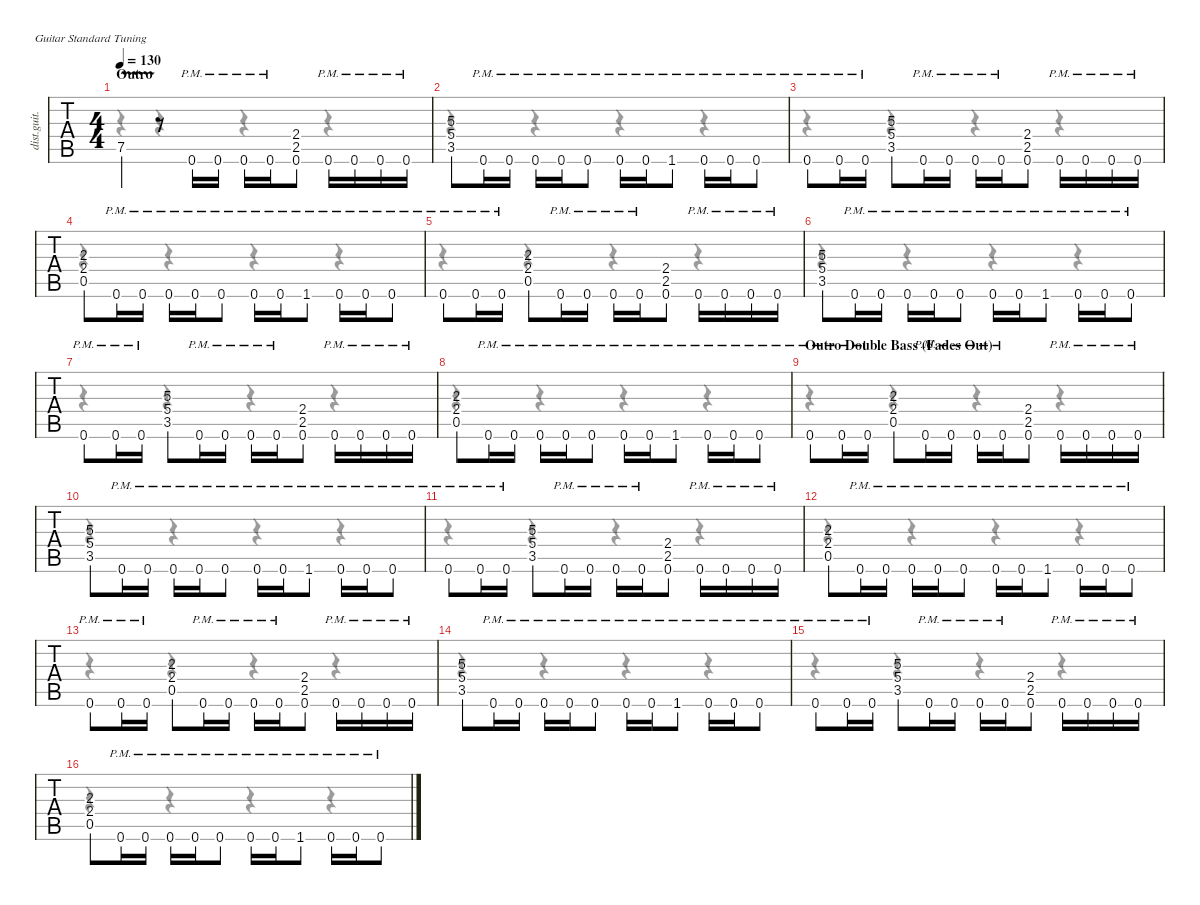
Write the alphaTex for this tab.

\defaultSystemsLayout 4
\hideDynamics
\bracketExtendMode nobrackets
\track ("Kirk Hammett - Lead Guitar" "dist.guit.") {instrument distortionguitar}
\staff {tabs}
\tuning (E4 B3 G3 D3 A2 E2)
\voice
\ts (4 4)
\section ("" "Outro")
\tempo 130
\clef g2
\ks c
7.5{v t}.4{dy f beam Up} r.8{beam Up} 0.6{pm}.16{beam Up} 0.6{pm}.16{beam Up} 0.6{pm}.16{beam Up} 0.6{pm}.16{beam Up} (2.4 2.5 0.6).8{beam Up} 0.6{pm}.16{beam Up} 0.6{pm}.16{beam Up} 0.6{pm}.16{beam Up} 0.6{pm}.16{beam Up} |
(5.3 5.4 3.5).8{beam Up} 0.6{pm}.16{beam Up} 0.6{pm}.16{beam Up} 0.6{pm}.16{beam Up} 0.6{pm}.16{beam Up} 0.6{pm}.8{beam Up} 0.6{pm}.16{beam Up} 0.6{pm}.16{beam Up} 1.6{pm}.8{beam Up} 0.6{pm}.16{beam Up} 0.6{pm}.16{beam Up} 0.6{pm}.8{beam Up} |
0.6{pm}.8{beam Up} 0.6{pm}.16{beam Up} 0.6{pm}.16{beam Up} (5.3 5.4 3.5).8{beam Up} 0.6{pm}.16{beam Up} 0.6{pm}.16{beam Up} 0.6{pm}.16{beam Up} 0.6{pm}.16{beam Up} (2.4 2.5 0.6).8{beam Up} 0.6{pm}.16{beam Up} 0.6{pm}.16{beam Up} 0.6{pm}.16{beam Up} 0.6{pm}.16{beam Up} |
(2.3 2.4 0.5).8{beam Up} 0.6{pm}.16{beam Up} 0.6{pm}.16{beam Up} 0.6{pm}.16{beam Up} 0.6{pm}.16{beam Up} 0.6{pm}.8{beam Up} 0.6{pm}.16{beam Up} 0.6{pm}.16{beam Up} 1.6{pm}.8{beam Up} 0.6{pm}.16{beam Up} 0.6{pm}.16{beam Up} 0.6{pm}.8{beam Up} |
0.6{pm}.8{beam Up} 0.6{pm}.16{beam Up} 0.6{pm}.16{beam Up} (2.3 2.4 0.5).8{beam Up} 0.6{pm}.16{beam Up} 0.6{pm}.16{beam Up} 0.6{pm}.16{beam Up} 0.6{pm}.16{beam Up} (2.4 2.5 0.6).8{beam Up} 0.6{pm}.16{beam Up} 0.6{pm}.16{beam Up} 0.6{pm}.16{beam Up} 0.6{pm}.16{beam Up} |
(5.3 5.4 3.5).8{beam Up} 0.6{pm}.16{beam Up} 0.6{pm}.16{beam Up} 0.6{pm}.16{beam Up} 0.6{pm}.16{beam Up} 0.6{pm}.8{beam Up} 0.6{pm}.16{beam Up} 0.6{pm}.16{beam Up} 1.6{pm}.8{beam Up} 0.6{pm}.16{beam Up} 0.6{pm}.16{beam Up} 0.6{pm}.8{beam Up} |
0.6{pm}.8{beam Up} 0.6{pm}.16{beam Up} 0.6{pm}.16{beam Up} (5.3 5.4 3.5).8{beam Up} 0.6{pm}.16{beam Up} 0.6{pm}.16{beam Up} 0.6{pm}.16{beam Up} 0.6{pm}.16{beam Up} (2.4 2.5 0.6).8{beam Up} 0.6{pm}.16{beam Up} 0.6{pm}.16{beam Up} 0.6{pm}.16{beam Up} 0.6{pm}.16{beam Up} |
(2.3 2.4 0.5).8{beam Up} 0.6{pm}.16{beam Up} 0.6{pm}.16{beam Up} 0.6{pm}.16{beam Up} 0.6{pm}.16{beam Up} 0.6{pm}.8{beam Up} 0.6{pm}.16{beam Up} 0.6{pm}.16{beam Up} 1.6{pm}.8{beam Up} 0.6{pm}.16{beam Up} 0.6{pm}.16{beam Up} 0.6{pm}.8{beam Up} |
\section ("" "Outro Double Bass (Fades Out)")
0.6{pm}.8{beam Up} 0.6{pm}.16{beam Up} 0.6{pm}.16{beam Up} (2.3 2.4 0.5).8{beam Up} 0.6{pm}.16{beam Up} 0.6{pm}.16{beam Up} 0.6{pm}.16{beam Up} 0.6{pm}.16{beam Up} (2.4 2.5 0.6).8{beam Up} 0.6{pm}.16{beam Up} 0.6{pm}.16{beam Up} 0.6{pm}.16{beam Up} 0.6{pm}.16{beam Up} |
(5.3 5.4 3.5).8{beam Up} 0.6{pm}.16{beam Up} 0.6{pm}.16{beam Up} 0.6{pm}.16{beam Up} 0.6{pm}.16{beam Up} 0.6{pm}.8{beam Up} 0.6{pm}.16{beam Up} 0.6{pm}.16{beam Up} 1.6{pm}.8{beam Up} 0.6{pm}.16{beam Up} 0.6{pm}.16{beam Up} 0.6{pm}.8{beam Up} |
0.6{pm}.8{beam Up} 0.6{pm}.16{beam Up} 0.6{pm}.16{beam Up} (5.3 5.4 3.5).8{beam Up} 0.6{pm}.16{beam Up} 0.6{pm}.16{beam Up} 0.6{pm}.16{beam Up} 0.6{pm}.16{beam Up} (2.4 2.5 0.6).8{beam Up} 0.6{pm}.16{beam Up} 0.6{pm}.16{beam Up} 0.6{pm}.16{beam Up} 0.6{pm}.16{beam Up} |
(2.3 2.4 0.5).8{beam Up} 0.6{pm}.16{beam Up} 0.6{pm}.16{beam Up} 0.6{pm}.16{beam Up} 0.6{pm}.16{beam Up} 0.6{pm}.8{beam Up} 0.6{pm}.16{beam Up} 0.6{pm}.16{beam Up} 1.6{pm}.8{beam Up} 0.6{pm}.16{beam Up} 0.6{pm}.16{beam Up} 0.6{pm}.8{beam Up} |
0.6{pm}.8{beam Up} 0.6{pm}.16{beam Up} 0.6{pm}.16{beam Up} (2.3 2.4 0.5).8{beam Up} 0.6{pm}.16{beam Up} 0.6{pm}.16{beam Up} 0.6{pm}.16{beam Up} 0.6{pm}.16{beam Up} (2.4 2.5 0.6).8{beam Up} 0.6{pm}.16{beam Up} 0.6{pm}.16{beam Up} 0.6{pm}.16{beam Up} 0.6{pm}.16{beam Up} |
(5.3 5.4 3.5).8{beam Up} 0.6{pm}.16{beam Up} 0.6{pm}.16{beam Up} 0.6{pm}.16{beam Up} 0.6{pm}.16{beam Up} 0.6{pm}.8{beam Up} 0.6{pm}.16{beam Up} 0.6{pm}.16{beam Up} 1.6{pm}.8{beam Up} 0.6{pm}.16{beam Up} 0.6{pm}.16{beam Up} 0.6{pm}.8{beam Up} |
0.6{pm}.8{beam Up} 0.6{pm}.16{beam Up} 0.6{pm}.16{beam Up} (5.3 5.4 3.5).8{beam Up} 0.6{pm}.16{beam Up} 0.6{pm}.16{beam Up} 0.6{pm}.16{beam Up} 0.6{pm}.16{beam Up} (2.4 2.5 0.6).8{beam Up} 0.6{pm}.16{beam Up} 0.6{pm}.16{beam Up} 0.6{pm}.16{beam Up} 0.6{pm}.16{beam Up} |
(2.3 2.4 0.5).8{beam Up} 0.6{pm}.16{beam Up} 0.6{pm}.16{beam Up} 0.6{pm}.16{beam Up} 0.6{pm}.16{beam Up} 0.6{pm}.8{beam Up} 0.6{pm}.16{beam Up} 0.6{pm}.16{beam Up} 1.6{pm}.8{beam Up} 0.6{pm}.16{beam Up} 0.6{pm}.16{beam Up} 0.6{pm}.8{beam Up}
\voice
\clef g2
\ottava regular
\simile none
\ks c
r.4{dy mf beam Down} r.4{beam Down} r.4{beam Down} r.4{beam Down} |
r.4{beam Down} r.4{beam Down} r.4{beam Down} r.4{beam Down} |
r.4{beam Down} r.4{beam Down} r.4{beam Down} r.4{beam Down} |
r.4{beam Down} r.4{beam Down} r.4{beam Down} r.4{beam Down} |
r.4{beam Down} r.4{beam Down} r.4{beam Down} r.4{beam Down} |
r.4{beam Down} r.4{beam Down} r.4{beam Down} r.4{beam Down} |
r.4{beam Down} r.4{beam Down} r.4{beam Down} r.4{beam Down} |
r.4{beam Down} r.4{beam Down} r.4{beam Down} r.4{beam Down} |
r.4{beam Down} r.4{beam Down} r.4{beam Down} r.4{beam Down} |
r.4{beam Down} r.4{beam Down} r.4{beam Down} r.4{beam Down} |
r.4{beam Down} r.4{beam Down} r.4{beam Down} r.4{beam Down} |
r.4{beam Down} r.4{beam Down} r.4{beam Down} r.4{beam Down} |
r.4{beam Down} r.4{beam Down} r.4{beam Down} r.4{beam Down} |
r.4{beam Down} r.4{beam Down} r.4{beam Down} r.4{beam Down} |
r.4{beam Down} r.4{beam Down} r.4{beam Down} r.4{beam Down} |
r.4{beam Down} r.4{beam Down} r.4{beam Down} r.4{beam Down}
